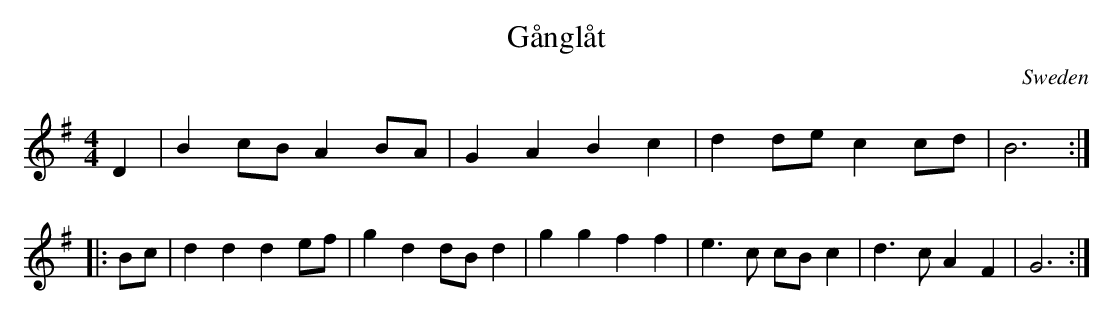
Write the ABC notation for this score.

X:1
T:Gånglåt
M:4/4
O:Sweden
K:G major
D2|\
B2cB A2BA| G2A2 B2c2| d2de c2cd| B6 ::
Bc|\
d2d2 d2ef| g2 d2 dBd2| g2g2 f2f2| e3c cBc2|\
d3c A2F2| G6:|
